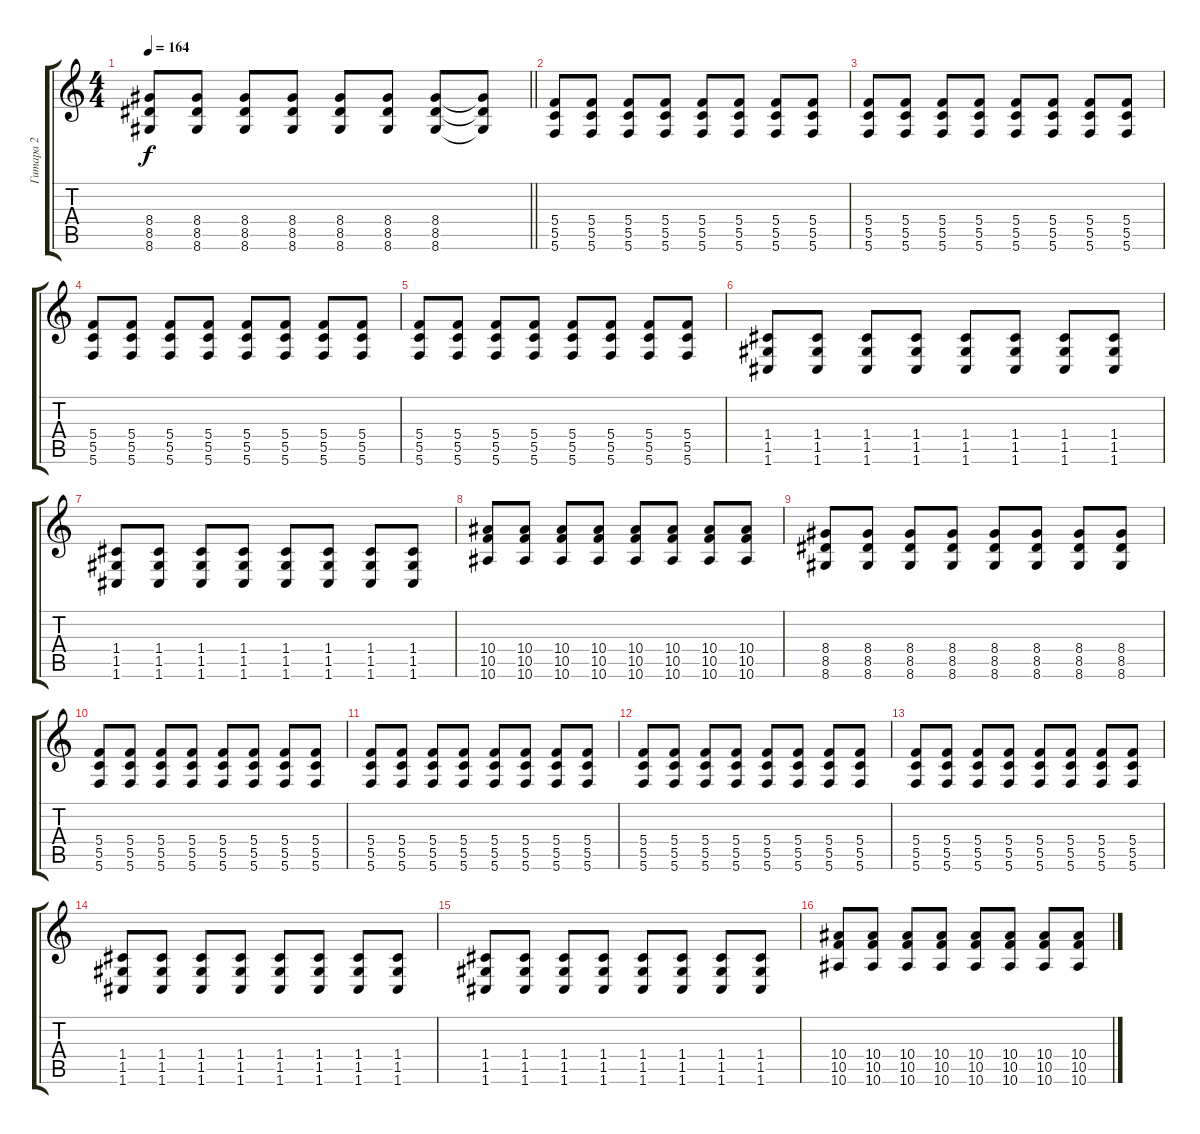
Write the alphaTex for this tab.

\track ("Гитара 2" "Гитара 2") {instrument distortionguitar}
\staff {score tabs}
\tuning (D4 A3 F3 C3 G2 C2) {hide}
\ts (4 4)
\tempo 164
\clef g2
\barLineRight lightlight
\ks c
(8.4 8.5 8.6).8{dy f} (8.4 8.5 8.6).8 (8.4 8.5 8.6).8 (8.4 8.5 8.6).8 (8.4 8.5 8.6).8 (8.4 8.5 8.6).8 (8.4 8.5 8.6).8 (8.4{t} 8.5{t} 8.6{t}).8 |
(5.4 5.5 5.6).8 (5.4 5.5 5.6).8 (5.4 5.5 5.6).8 (5.4 5.5 5.6).8 (5.4 5.5 5.6).8 (5.4 5.5 5.6).8 (5.4 5.5 5.6).8 (5.4 5.5 5.6).8 |
(5.4 5.5 5.6).8 (5.4 5.5 5.6).8 (5.4 5.5 5.6).8 (5.4 5.5 5.6).8 (5.4 5.5 5.6).8 (5.4 5.5 5.6).8 (5.4 5.5 5.6).8 (5.4 5.5 5.6).8 |
(5.4 5.5 5.6).8 (5.4 5.5 5.6).8 (5.4 5.5 5.6).8 (5.4 5.5 5.6).8 (5.4 5.5 5.6).8 (5.4 5.5 5.6).8 (5.4 5.5 5.6).8 (5.4 5.5 5.6).8 |
(5.4 5.5 5.6).8 (5.4 5.5 5.6).8 (5.4 5.5 5.6).8 (5.4 5.5 5.6).8 (5.4 5.5 5.6).8 (5.4 5.5 5.6).8 (5.4 5.5 5.6).8 (5.4 5.5 5.6).8 |
(1.4 1.5 1.6).8 (1.4 1.5 1.6).8 (1.4 1.5 1.6).8 (1.4 1.5 1.6).8 (1.4 1.5 1.6).8 (1.4 1.5 1.6).8 (1.4 1.5 1.6).8 (1.4 1.5 1.6).8 |
(1.4 1.5 1.6).8 (1.4 1.5 1.6).8 (1.4 1.5 1.6).8 (1.4 1.5 1.6).8 (1.4 1.5 1.6).8 (1.4 1.5 1.6).8 (1.4 1.5 1.6).8 (1.4 1.5 1.6).8 |
(10.4 10.5 10.6).8 (10.4 10.5 10.6).8 (10.4 10.5 10.6).8 (10.4 10.5 10.6).8 (10.4 10.5 10.6).8 (10.4 10.5 10.6).8 (10.4 10.5 10.6).8 (10.4 10.5 10.6).8 |
(8.4 8.5 8.6).8 (8.4 8.5 8.6).8 (8.4 8.5 8.6).8 (8.4 8.5 8.6).8 (8.4 8.5 8.6).8 (8.4 8.5 8.6).8 (8.4 8.5 8.6).8 (8.4 8.5 8.6).8 |
(5.4 5.5 5.6).8 (5.4 5.5 5.6).8 (5.4 5.5 5.6).8 (5.4 5.5 5.6).8 (5.4 5.5 5.6).8 (5.4 5.5 5.6).8 (5.4 5.5 5.6).8 (5.4 5.5 5.6).8 |
(5.4 5.5 5.6).8 (5.4 5.5 5.6).8 (5.4 5.5 5.6).8 (5.4 5.5 5.6).8 (5.4 5.5 5.6).8 (5.4 5.5 5.6).8 (5.4 5.5 5.6).8 (5.4 5.5 5.6).8 |
(5.4 5.5 5.6).8 (5.4 5.5 5.6).8 (5.4 5.5 5.6).8 (5.4 5.5 5.6).8 (5.4 5.5 5.6).8 (5.4 5.5 5.6).8 (5.4 5.5 5.6).8 (5.4 5.5 5.6).8 |
(5.4 5.5 5.6).8 (5.4 5.5 5.6).8 (5.4 5.5 5.6).8 (5.4 5.5 5.6).8 (5.4 5.5 5.6).8 (5.4 5.5 5.6).8 (5.4 5.5 5.6).8 (5.4 5.5 5.6).8 |
(1.4 1.5 1.6).8 (1.4 1.5 1.6).8 (1.4 1.5 1.6).8 (1.4 1.5 1.6).8 (1.4 1.5 1.6).8 (1.4 1.5 1.6).8 (1.4 1.5 1.6).8 (1.4 1.5 1.6).8 |
(1.4 1.5 1.6).8 (1.4 1.5 1.6).8 (1.4 1.5 1.6).8 (1.4 1.5 1.6).8 (1.4 1.5 1.6).8 (1.4 1.5 1.6).8 (1.4 1.5 1.6).8 (1.4 1.5 1.6).8 |
(10.4 10.5 10.6).8 (10.4 10.5 10.6).8 (10.4 10.5 10.6).8 (10.4 10.5 10.6).8 (10.4 10.5 10.6).8 (10.4 10.5 10.6).8 (10.4 10.5 10.6).8 (10.4 10.5 10.6).8
